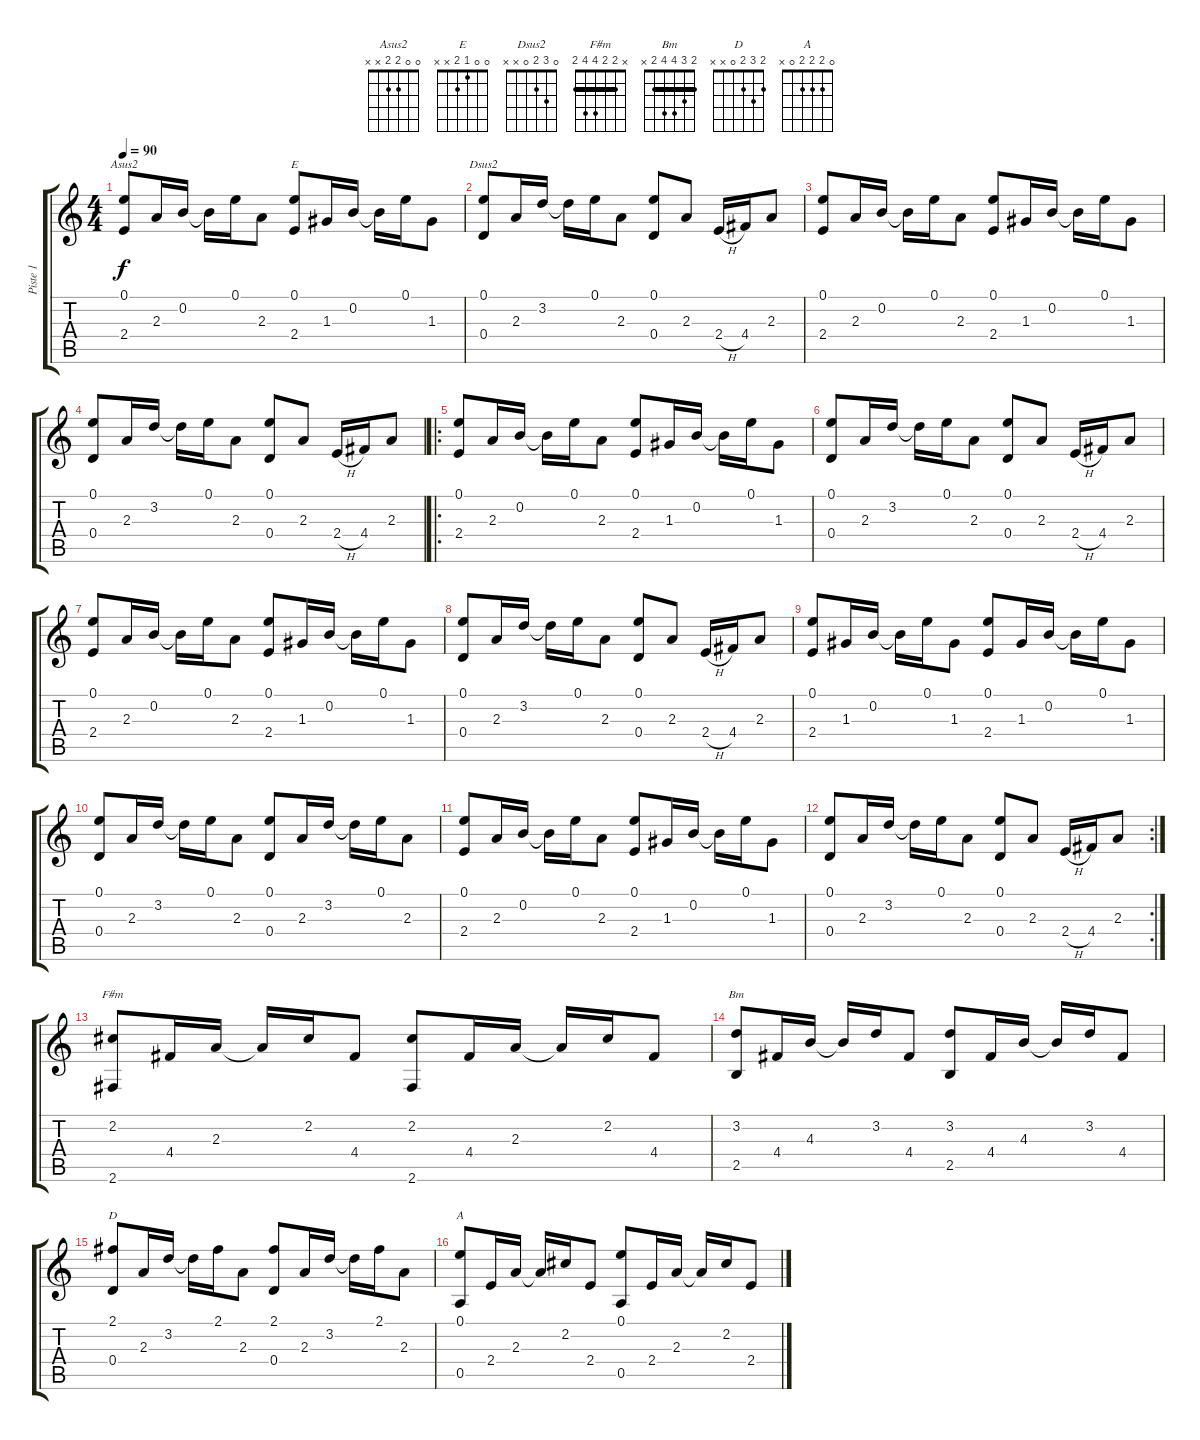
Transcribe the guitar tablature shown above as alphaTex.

\track ("Piste 1" "Piste 1") {instrument acousticguitarnylon}
\staff {score tabs}
\tuning (E4 B3 G3 D3 A2 E2) {hide}
\chord ("Asus2" 0 0 2 2 x x)
\chord ("E" 0 0 1 2 x x)
\chord ("Dsus2" 0 3 2 0 x x)
\chord ("F#m" x 2 2 4 4 2) {barre 2}
\chord ("Bm" 2 3 4 4 2 x) {barre 2}
\chord ("D" 2 3 2 0 x x)
\chord ("A" 0 2 2 2 0 x)
\ts (4 4)
\tempo 90
\clef g2
\ks c
(0.1 2.4).8{ch "Asus2" dy f instrument acousticguitarnylon} 2.3.16 0.2.16 0.2{t}.16 0.1.16 2.3.8 (0.1 2.4).8{ch "E"} 1.3.16 0.2.16 0.2{t}.16 0.1.16 1.3.8 |
(0.1 0.4).8{ch "Dsus2"} 2.3.16 3.2.16 3.2{t}.16 0.1.16 2.3.8 (0.1 0.4).8 2.3.8 2.4{h}.16 4.4.16 2.3.8 |
(0.1 2.4).8 2.3.16 0.2.16 0.2{t}.16 0.1.16 2.3.8 (0.1 2.4).8 1.3.16 0.2.16 0.2{t}.16 0.1.16 1.3.8 |
(0.1 0.4).8 2.3.16 3.2.16 3.2{t}.16 0.1.16 2.3.8 (0.1 0.4).8 2.3.8 2.4{h}.16 4.4.16 2.3.8 |
\ro
(0.1 2.4).8 2.3.16 0.2.16 0.2{t}.16 0.1.16 2.3.8 (0.1 2.4).8 1.3.16 0.2.16 0.2{t}.16 0.1.16 1.3.8 |
(0.1 0.4).8 2.3.16 3.2.16 3.2{t}.16 0.1.16 2.3.8 (0.1 0.4).8 2.3.8 2.4{h}.16 4.4.16 2.3.8 |
(0.1 2.4).8 2.3.16 0.2.16 0.2{t}.16 0.1.16 2.3.8 (0.1 2.4).8 1.3.16 0.2.16 0.2{t}.16 0.1.16 1.3.8 |
(0.1 0.4).8 2.3.16 3.2.16 3.2{t}.16 0.1.16 2.3.8 (0.1 0.4).8 2.3.8 2.4{h}.16 4.4.16 2.3.8 |
(0.1 2.4).8 1.3.16 0.2.16 0.2{t}.16 0.1.16 1.3.8 (0.1 2.4).8 1.3.16 0.2.16 0.2{t}.16 0.1.16 1.3.8 |
(0.1 0.4).8 2.3.16 3.2.16 3.2{t}.16 0.1.16 2.3.8 (0.1 0.4).8 2.3.16 3.2.16 3.2{t}.16 0.1.16 2.3.8 |
(0.1 2.4).8 2.3.16 0.2.16 0.2{t}.16 0.1.16 2.3.8 (0.1 2.4).8 1.3.16 0.2.16 0.2{t}.16 0.1.16 1.3.8 |
\rc 2
(0.1 0.4).8 2.3.16 3.2.16 3.2{t}.16 0.1.16 2.3.8 (0.1 0.4).8 2.3.8 2.4{h}.16 4.4.16 2.3.8 |
(2.2 2.6).8{ch "F#m"} 4.4.16 2.3.16 2.3{t}.16 2.2.16 4.4.8 (2.2 2.6).8 4.4.16 2.3.16 2.3{t}.16 2.2.16 4.4.8 |
(3.2 2.5).8{ch "Bm"} 4.4.16 4.3.16 4.3{t}.16 3.2.16 4.4.8 (3.2 2.5).8 4.4.16 4.3.16 4.3{t}.16 3.2.16 4.4.8 |
(2.1 0.4).8{ch "D"} 2.3.16 3.2.16 3.2{t}.16 2.1.16 2.3.8 (2.1 0.4).8 2.3.16 3.2.16 3.2{t}.16 2.1.16 2.3.8 |
(0.1 0.5).8{ch "A"} 2.4.16 2.3.16 2.3{t}.16 2.2.16 2.4.8 (0.1 0.5).8 2.4.16 2.3.16 2.3{t}.16 2.2.16 2.4.8
